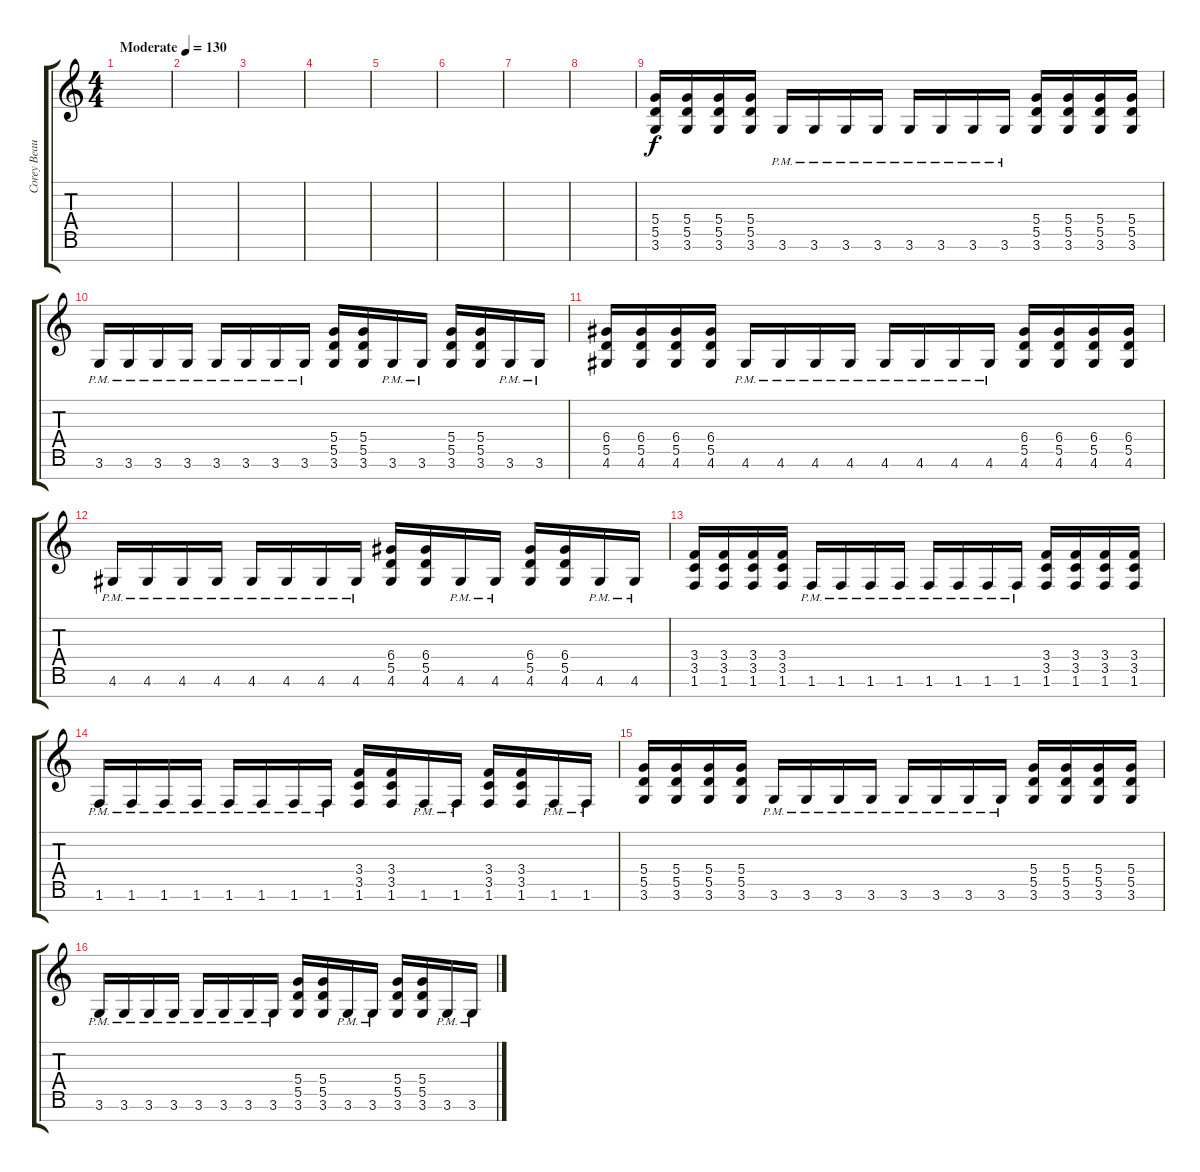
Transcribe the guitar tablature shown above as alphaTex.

\track ("Corey Beaulieu Rythm" "Corey Beau") {instrument distortionguitar}
\staff {score tabs}
\tuning (E4 B3 G3 D3 A2 E2 B1) {hide}
\ts (4 4)
\tempo (130 "Moderate")
\clef g2
\ks c
|
|
|
|
|
|
|
|
(5.4 5.5 3.6).16 (5.4 5.5 3.6).16 (5.4 5.5 3.6).16 (5.4 5.5 3.6).16 3.6{pm}.16 3.6{pm}.16 3.6{pm}.16 3.6{pm}.16 3.6{pm}.16 3.6{pm}.16 3.6{pm}.16 3.6{pm}.16 (5.4 5.5 3.6).16 (5.4 5.5 3.6).16 (5.4 5.5 3.6).16 (5.4 5.5 3.6).16 |
3.6{pm}.16 3.6{pm}.16 3.6{pm}.16 3.6{pm}.16 3.6{pm}.16 3.6{pm}.16 3.6{pm}.16 3.6{pm}.16 (5.4 5.5 3.6).16 (5.4 5.5 3.6).16 3.6{pm}.16 3.6{pm}.16 (5.4 5.5 3.6).16 (5.4 5.5 3.6).16 3.6{pm}.16 3.6{pm}.16 |
(6.4 5.5 4.6).16 (6.4 5.5 4.6).16 (6.4 5.5 4.6).16 (6.4 5.5 4.6).16 4.6{pm}.16 4.6{pm}.16 4.6{pm}.16 4.6{pm}.16 4.6{pm}.16 4.6{pm}.16 4.6{pm}.16 4.6{pm}.16 (6.4 5.5 4.6).16 (6.4 5.5 4.6).16 (6.4 5.5 4.6).16 (6.4 5.5 4.6).16 |
4.6{pm}.16 4.6{pm}.16 4.6{pm}.16 4.6{pm}.16 4.6{pm}.16 4.6{pm}.16 4.6{pm}.16 4.6{pm}.16 (6.4 5.5 4.6).16 (6.4 5.5 4.6).16 4.6{pm}.16 4.6{pm}.16 (6.4 5.5 4.6).16 (6.4 5.5 4.6).16 4.6{pm}.16 4.6{pm}.16 |
(3.4 3.5 1.6).16 (3.4 3.5 1.6).16 (3.4 3.5 1.6).16 (3.4 3.5 1.6).16 1.6{pm}.16 1.6{pm}.16 1.6{pm}.16 1.6{pm}.16 1.6{pm}.16 1.6{pm}.16 1.6{pm}.16 1.6{pm}.16 (3.4 3.5 1.6).16 (3.4 3.5 1.6).16 (3.4 3.5 1.6).16 (3.4 3.5 1.6).16 |
1.6{pm}.16 1.6{pm}.16 1.6{pm}.16 1.6{pm}.16 1.6{pm}.16 1.6{pm}.16 1.6{pm}.16 1.6{pm}.16 (3.4 3.5 1.6).16 (3.4 3.5 1.6).16 1.6{pm}.16 1.6{pm}.16 (3.4 3.5 1.6).16 (3.4 3.5 1.6).16 1.6{pm}.16 1.6{pm}.16 |
(5.4 5.5 3.6).16 (5.4 5.5 3.6).16 (5.4 5.5 3.6).16 (5.4 5.5 3.6).16 3.6{pm}.16 3.6{pm}.16 3.6{pm}.16 3.6{pm}.16 3.6{pm}.16 3.6{pm}.16 3.6{pm}.16 3.6{pm}.16 (5.4 5.5 3.6).16 (5.4 5.5 3.6).16 (5.4 5.5 3.6).16 (5.4 5.5 3.6).16 |
3.6{pm}.16 3.6{pm}.16 3.6{pm}.16 3.6{pm}.16 3.6{pm}.16 3.6{pm}.16 3.6{pm}.16 3.6{pm}.16 (5.4 5.5 3.6).16 (5.4 5.5 3.6).16 3.6{pm}.16 3.6{pm}.16 (5.4 5.5 3.6).16 (5.4 5.5 3.6).16 3.6{pm}.16 3.6{pm}.16
